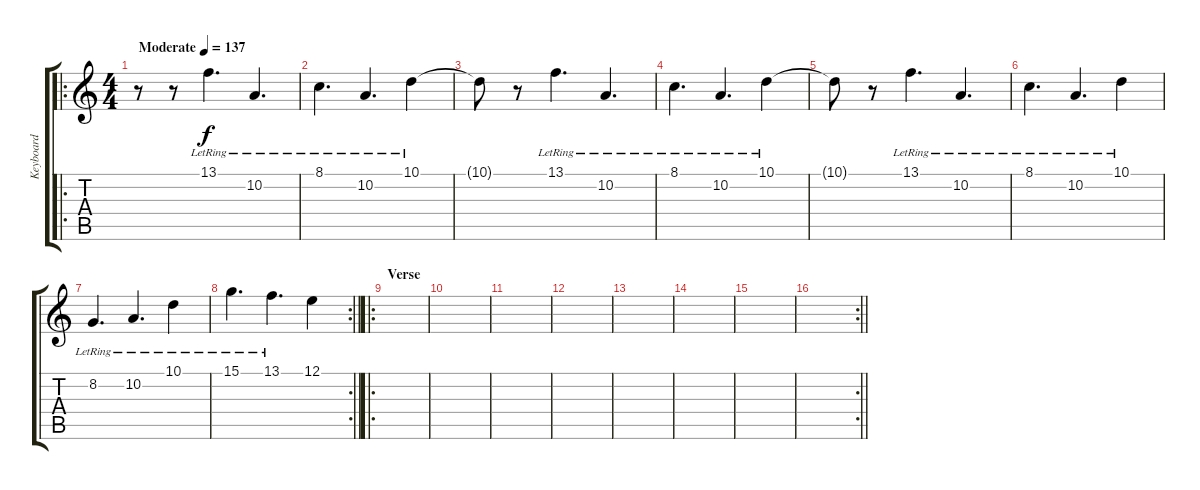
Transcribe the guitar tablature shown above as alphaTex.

\track ("Keyboard" "Keyboard") {instrument acousticgrandpiano}
\staff {score tabs}
\tuning (E4 B3 G3 D3 A2 E2) {hide}
\ro
\ts (4 4)
\section ("" "")
\tempo (137 "Moderate")
\clef g2
\ks c
r.8{dy f instrument acousticgrandpiano} r.8 13.1{lr}.4{d} 10.2{lr}.4{d} |
8.1{lr}.4{d} 10.2{lr}.4{d} 10.1{lr}.4 |
10.1{t}.8 r.8 13.1{lr}.4{d} 10.2{lr}.4{d} |
8.1{lr}.4{d} 10.2{lr}.4{d} 10.1{lr}.4 |
10.1{t}.8 r.8 13.1{lr}.4{d} 10.2{lr}.4{d} |
8.1{lr}.4{d} 10.2{lr}.4{d} 10.1{lr}.4 |
8.2{lr}.4{d} 10.2{lr}.4{d} 10.1{lr}.4 |
\rc 2
\barLineRight lightlight
15.1{lr}.4{d} 13.1{lr}.4{d} 12.1.4 |
\ro
\section ("" "Verse")
|
|
|
|
|
|
|
\rc 2
\barLineRight lightlight
